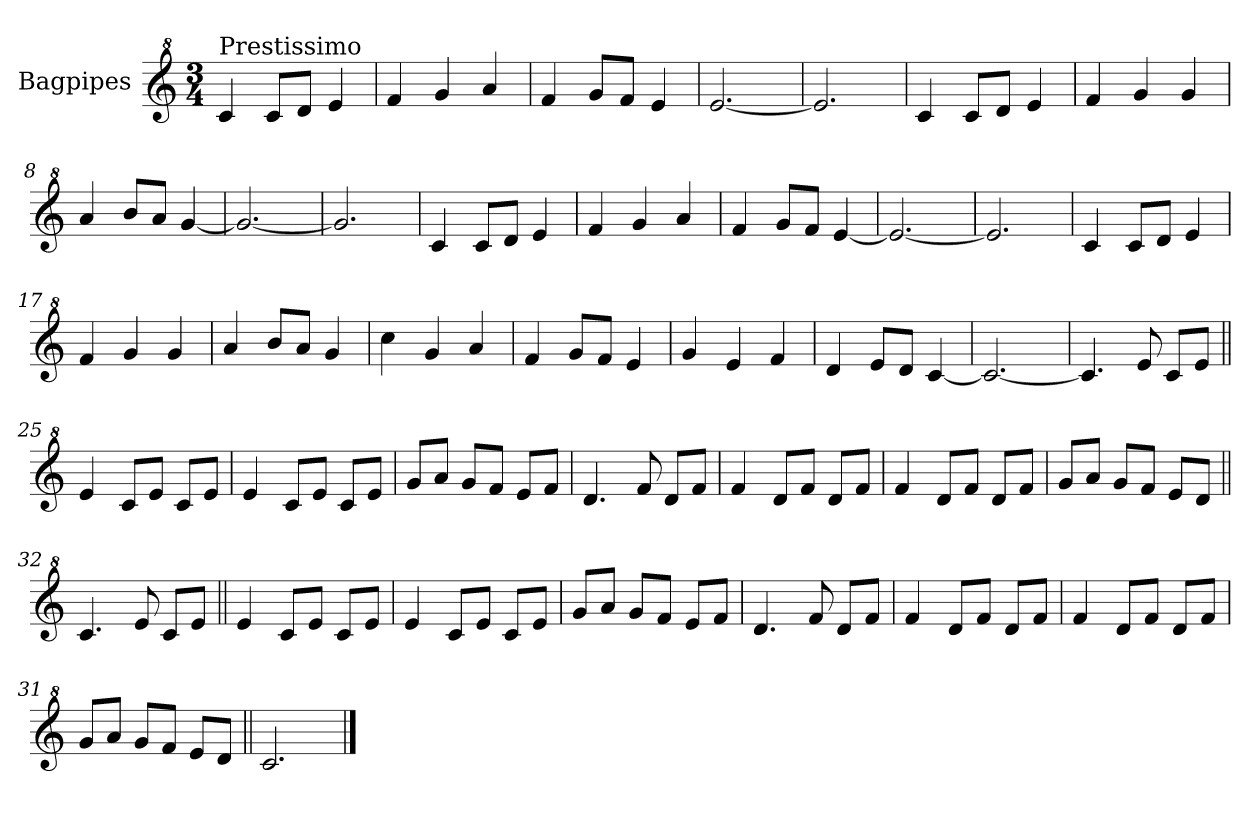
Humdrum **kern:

**kern
*part1
*staff1
*I"Bagpipes
*I'Bag
*clefG^2
*k[]
*M3/4
=1
!LO:TX:a:t=Prestissimo
4cc/
8cc/L
8dd/J
4ee/
=2
4ff/
4gg/
4aa/
=3
4ff/
8gg/L
8ff/J
4ee/
=4
[2.ee/
=5
2.ee/]
=6
4cc/
8cc/L
8dd/J
4ee/
=7
4ff/
4gg/
4gg/
=8
4aa/
8bb/L
8aa/J
[4gg/
=9
2.gg/_
=10
2.gg/]
=11
4cc/
8cc/L
8dd/J
4ee/
=12
4ff/
4gg/
4aa/
=13
4ff/
8gg/L
8ff/J
[4ee/
=14
2.ee/_
=15
2.ee/]
=16
4cc/
8cc/L
8dd/J
4ee/
=17
4ff/
4gg/
4gg/
=18
4aa/
8bb/L
8aa/J
4gg/
=19
4ccc\
4gg/
4aa/
=20
4ff/
8gg/L
8ff/J
4ee/
=21
4gg/
4ee/
4ff/
=22
4dd/
8ee/L
8dd/J
[4cc/
=23
2.cc/_
=24
4.cc/]
8ee/
8cc/L
8ee/J
=25||
4ee/
8cc/L
8ee/J
8cc/L
8ee/J
=26
4ee/
8cc/L
8ee/J
8cc/L
8ee/J
=27
8gg/L
8aa/J
8gg/L
8ff/J
8ee/L
8ff/J
=28
4.dd/
8ff/
8dd/L
8ff/J
=29
4ff/
8dd/L
8ff/J
8dd/L
8ff/J
=30
4ff/
8dd/L
8ff/J
8dd/L
8ff/J
=31
8gg/L
8aa/J
8gg/L
8ff/J
8ee/L
8dd/J
=32||
4.cc/
8ee/
8cc/L
8ee/J
=25||
4ee/
8cc/L
8ee/J
8cc/L
8ee/J
=26
4ee/
8cc/L
8ee/J
8cc/L
8ee/J
=27
8gg/L
8aa/J
8gg/L
8ff/J
8ee/L
8ff/J
=28
4.dd/
8ff/
8dd/L
8ff/J
=29
4ff/
8dd/L
8ff/J
8dd/L
8ff/J
=30
4ff/
8dd/L
8ff/J
8dd/L
8ff/J
=31
8gg/L
8aa/J
8gg/L
8ff/J
8ee/L
8dd/J
=33||
2.cc/
==
*-
